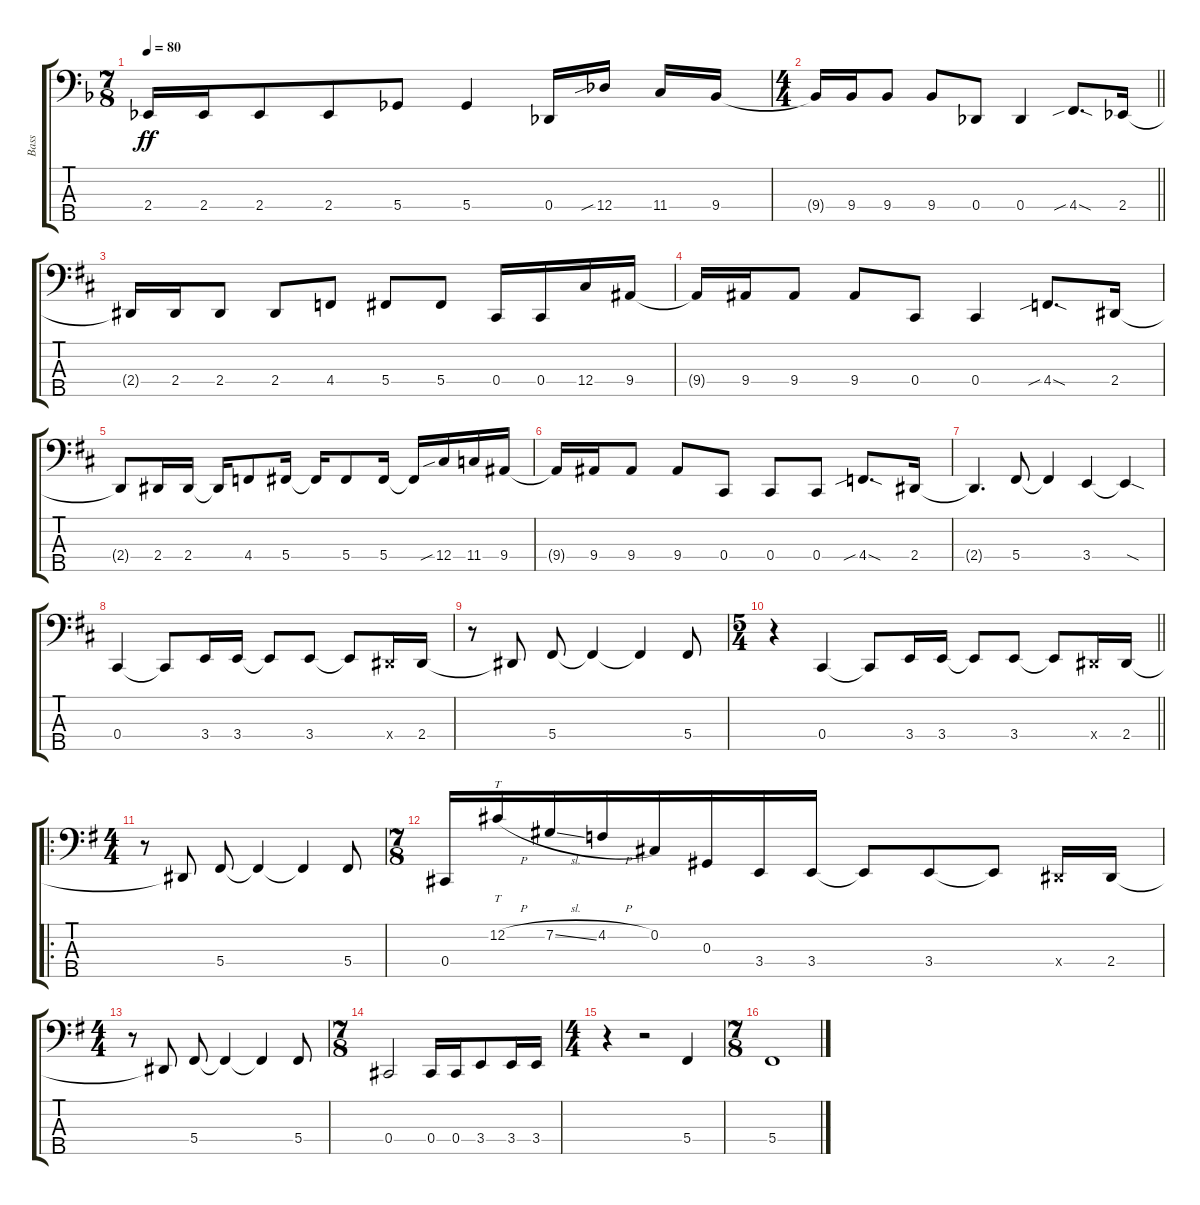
\track ("Bass" "Bass") {instrument electricbassfinger}
\staff {score tabs}
\tuning (Gb2 Db2 Ab1 Db1 Ab0) {hide}
\ts (7 8)
\tempo 80
\clef f4
\ks f
2.4{t}.16{dy ff} 2.4.16 2.4.8 2.4.8 5.4.8 5.4.4 0.4.16 12.4{sib}.16 11.4.16 9.4.16 |
\ts (4 4)
\barLineRight lightlight
9.4{t}.16 9.4.16 9.4.8 9.4.8 0.4.8 0.4.4 4.4{sib sod}.8{d} 2.4.16 |
\ks d
2.4{t}.16 2.4.16 2.4.8 2.4.8 4.4.8 5.4.8 5.4.8 0.4.16 0.4.16 12.4.16 9.4.16 |
9.4{t}.16 9.4.16 9.4.8 9.4.8 0.4.8 0.4.4 4.4{sib sod}.8{d} 2.4.16 |
2.4{t}.8 2.4.16 2.4.16 2.4{t}.16 4.4.8 5.4.16 5.4{t}.16 5.4.8 5.4.16 5.4{t}.16 12.4{sib}.16 11.4.16 9.4.16 |
9.4{t}.16 9.4.16 9.4.8 9.4.8 0.4.8 0.4.8 0.4.8 4.4{sib sod}.8{d} 2.4.16 |
2.4{t}.4{d} 5.4.8 5.4{t}.4 3.4.4 3.4{sod t}.4 |
0.4.4 0.4{t}.8 3.4.16 3.4.16 3.4{t}.8 3.4.8 3.4{t}.8 2.4{x}.16 2.4.16 |
r.8 2.4{t}.8 5.4.8 5.4{t}.4 5.4{t}.4 5.4.8 |
\ts (5 4)
\barLineRight lightlight
r.4 0.4.4 0.4{t}.8 3.4.16 3.4.16 3.4{t}.8 3.4.8 3.4{t}.8 2.4{x}.16 2.4.16 |
\ro
\ts (4 4)
\ks g
r.8 2.4{t}.8 5.4.8 5.4{t}.4 5.4{t}.4 5.4.8 |
\ts (7 8)
0.4.16 12.2{h}.16{tt} 7.2{sl}.16 4.2{h}.16 0.2.16 0.3.16 3.4.16 3.4.16 3.4{t}.8 3.4.8 3.4{t}.8 2.4{x}.16 2.4.16 |
\ts (4 4)
r.8 2.4{t}.8 5.4.8 5.4{t}.4 5.4{t}.4 5.4.8 |
\ts (7 8)
0.4.2 0.4.16 0.4.16 3.4.8 3.4.16 3.4.16 |
\ts (4 4)
r.4 r.2 5.4.4 |
\ts (7 8)
5.4.1
